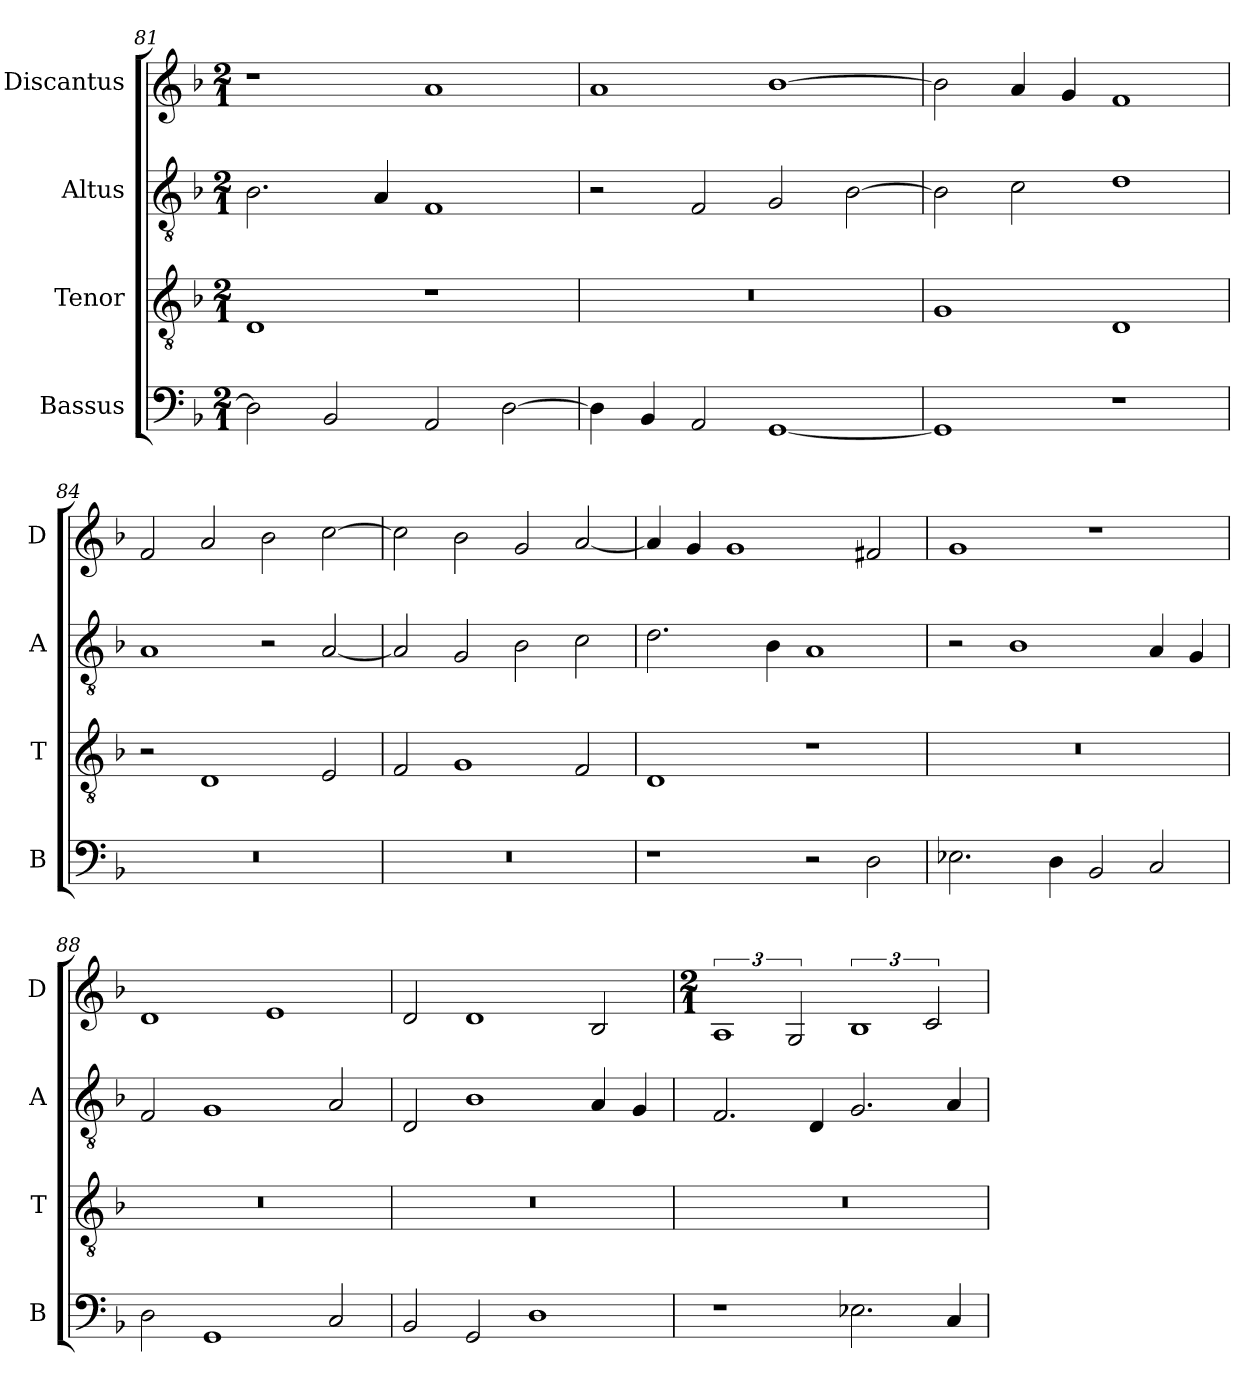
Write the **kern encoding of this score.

**kern	**kern	**kern	**kern
*part4	*part3	*part2	*part1
*staff4	*staff3	*staff2	*staff1
*I"Bassus	*I"Tenor	*I"Altus	*I"Discantus
*I'B	*I'T	*I'A	*I'D
*clefF4	*clefGv2	*clefGv2	*clefG2
*k[b-]	*k[b-]	*k[b-]	*k[b-]
*M2/1	*M2/1	*M2/1	*M2/1
=81	=81	=81	=81
2D\]	1D	2.B-\	1r
2BB-/	.	.	.
.	.	4A/	.
2AA/	1r	1F	1a
[2D\	.	.	.
=82	=82	=82	=82
4D\]	0r	2r	1a
4BB-/	.	.	.
2AA/	.	2F/	.
[1GG	.	2G/	[1b-
.	.	[2B-\	.
=83	=83	=83	=83
1GG]	1G	2B-\]	2b-\]
.	.	2c\	4a/
.	.	.	4g/
1r	1D	1d	1f
=84	=84	=84	=84
0r	2r	1A	2f/
.	1D	.	2a/
.	.	2r	2b-\
.	2E/	[2A/	[2cc\
=85	=85	=85	=85
0r	2F/	2A/]	2cc\]
.	1G	2G/	2b-\
.	.	2B-\	2g/
.	2F/	2c\	[2a/
=86	=86	=86	=86
1r	1D	2.d\	4a/]
.	.	.	4g/
.	.	.	1g
.	.	4B-\	.
2r	1r	1A	.
2D\	.	.	2f#X/
=87	=87	=87	=87
2.E-X\	0r	2r	1g
.	.	1B-	.
4D\	.	.	.
2BB-/	.	.	1r
2C/	.	4A/	.
.	.	4G/	.
=88	=88	=88	=88
2D\	0r	2F/	1d
1GG	.	1G	.
.	.	.	1e
2C/	.	2A/	.
=89	=89	=89	=89
2BB-/	0r	2D/	2d/
2GG/	.	1B-	1d
1D	.	.	.
.	.	4A/	2B-/
.	.	4G/	.
=90	=90	=90	=90
*	*	*	*M2/1
1r	0r	2.F/	3%2A
.	.	.	3G/
.	.	4D/	.
2.E-X\	.	2.G/	3%2B-
.	.	.	3c/
4C/	.	4A/	.
=	=	=	=
*-	*-	*-	*-
